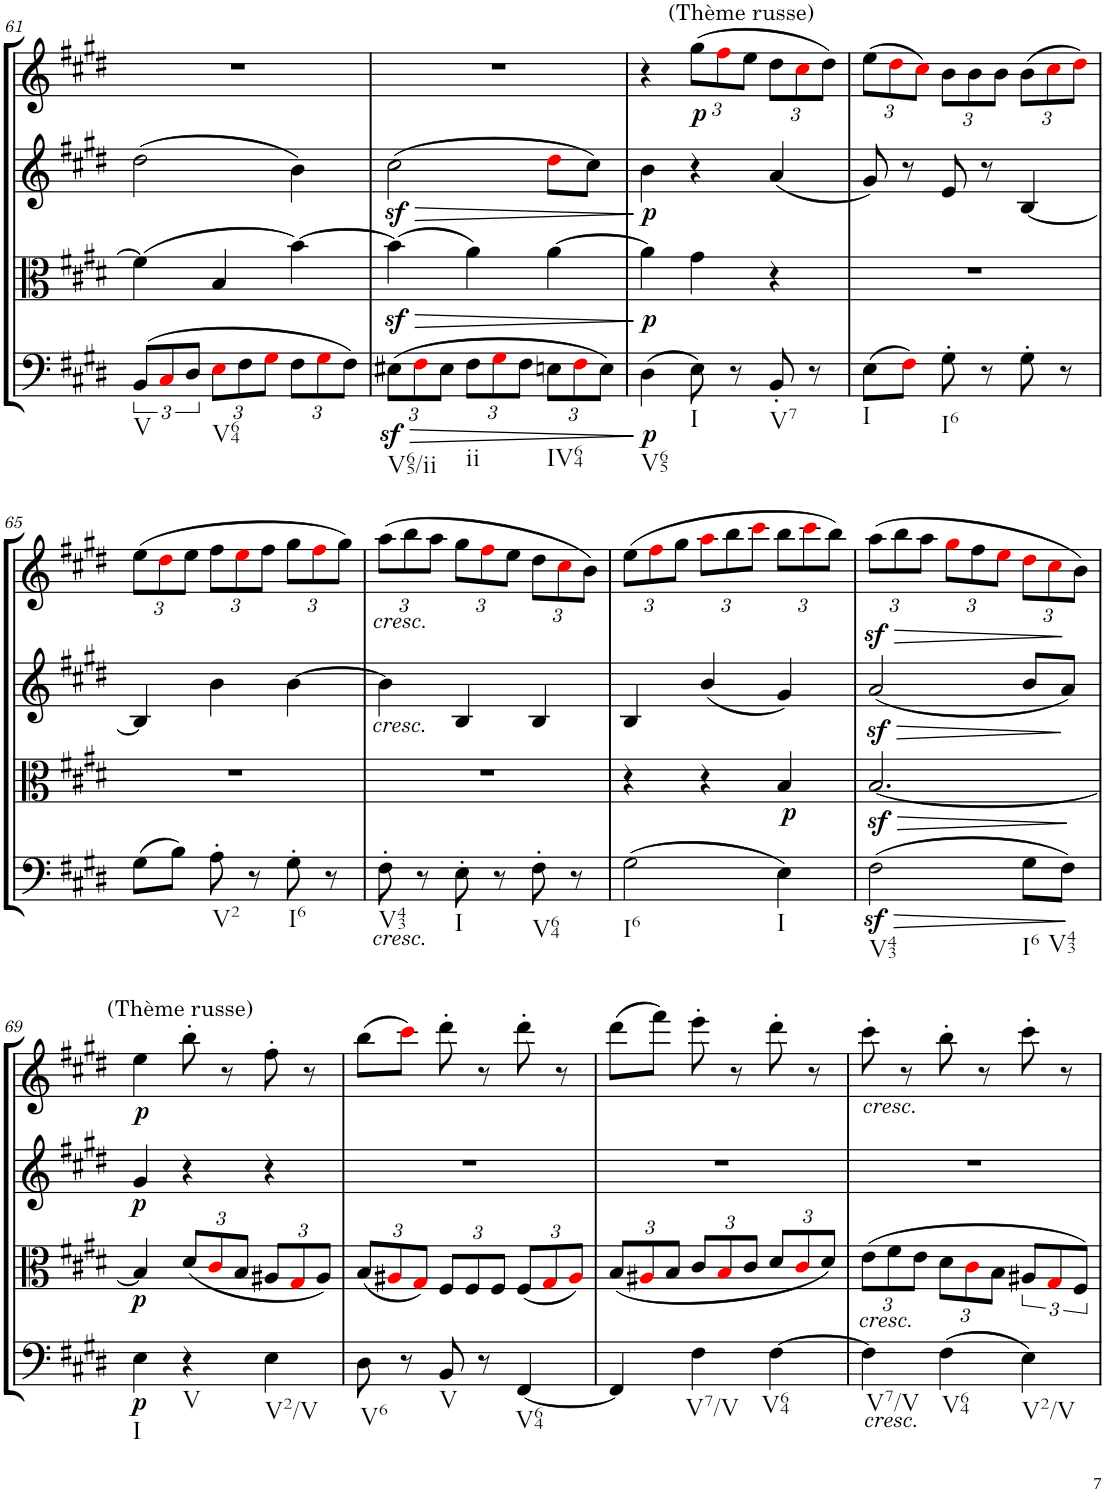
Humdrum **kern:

**kern	**dynam	**kern	**dynam	**kern	**dynam	**kern	**dynam
*part4	*part4	*part3	*part3	*part2	*part2	*part1	*part1
*staff4	*staff4	*staff3	*staff3	*staff2	*staff2	*staff1	*staff1
*I"Violoncello.	*	*I"Viola.	*	*I"Violin II.	*	*I"Violin I.	*
*I'Vc	*	*I'Vla	*	*I'Vln	*	*I'Vln	*
!!LO:PB:g=z
*clefC4	*	*clefC3	*	*clefG2	*	*clefG2	*
*k[f#c#g#d#]	*	*k[f#c#g#d#]	*	*k[f#c#g#d#]	*	*k[f#c#g#d#]	*
*M3/4	*	*M3/4	*	*M3/4	*	*M3/4	*
=61	=61	=61	=61	=61	=61	=61	=61
!LO:TX:b:t=V	!	!	!	!	!	!	!
(12BB/L	.	(4f#\]	.	(2dd#\	.	2.r	.
12C#i/	.	.	.	.	.	.	.
12D#/J	.	.	.	.	.	.	.
*Xbrackettup	*	*	*	*	*	*	*
!LO:TX:b:t=V64	!	!	!	!	!	!	!
12Ei\L	.	4B/	.	.	.	.	.
12F#\	.	.	.	.	.	.	.
12G#i\J	.	.	.	.	.	.	.
12F#\L	.	[4b\)	.	4b\)	.	.	.
12G#i\	.	.	.	.	.	.	.
12F#\J)	.	.	.	.	.	.	.
=62	=62	=62	=62	=62	=62	=62	=62
!LO:TX:b:t=V65/ii	!	!	!	!	!	!	!
!	!LO:HP:b	!	!LO:HP:b	!	!LO:HP:b	!	!
(12E#Xz<\L	>	(4bz<\]	>	(2cc#z<\	>	2.r	.
12F#i\	.	.	.	.	.	.	.
12E#\J	.	.	.	.	.	.	.
!LO:TX:b:t=ii	!	!	!	!	!	!	!
12F#\L	.	4a\)	.	.	.	.	.
12G#i\	.	.	.	.	.	.	.
12F#\J	.	.	.	.	.	.	.
!LO:TX:b:t=IV64	!	!	!	!	!	!	!
12En\L	.	[4a\	.	8dd#i\L	.	.	.
12F#i\	.	.	.	.	.	.	.
.	.	.	.	8cc#\J)	.	.	.
12E\J)	.	.	.	.	.	.	.
.	]	.	]	.	]	.	.
=63	=63	=63	=63	=63	=63	=63	=63
!LO:TX:b:t=V65	!	!	!	!	!	!	!
!	!LO:DY:b	!	!LO:DY:b	!	!LO:DY:b	!	!
(4D#\	p	4a\]	p	4b\	p	4r	.
*	*	*	*	*	*	*Xbrackettup	*
!	!	!	!	!	!	!LO:TX:a:t=(Thème russe)	!
!LO:TX:b:t=I	!	!	!	!	!	!	!
!	!	!	!	!	!	!	!LO:DY:b
8E\)	.	4g#\	.	4r	.	(12gg#\L	p
.	.	.	.	.	.	12ff#i\	.
8r	.	.	.	.	.	.	.
.	.	.	.	.	.	12ee\J	.
!LO:TX:b:t=V7	!	!	!	!	!	!	!
8BB'/	.	4r	.	(4a/	.	12dd#\L	.
.	.	.	.	.	.	12cc#i\	.
8r	.	.	.	.	.	.	.
.	.	.	.	.	.	12dd#\J)	.
=64	=64	=64	=64	=64	=64	=64	=64
!LO:TX:b:t=I	!	!	!	!	!	!	!
(8E\L	.	2.r	.	8g#/)	.	(12ee\L	.
.	.	.	.	.	.	12dd#i\	.
8F#i\J)	.	.	.	8r	.	.	.
.	.	.	.	.	.	12cc#i\J)	.
!LO:TX:b:t=I6	!	!	!	!	!	!	!
8G#'\	.	.	.	8e/	.	12b\L	.
.	.	.	.	.	.	12b\	.
8r	.	.	.	8r	.	.	.
.	.	.	.	.	.	12b\J	.
8G#'\	.	.	.	[4B/	.	(12b\L	.
.	.	.	.	.	.	12cc#i\	.
8r	.	.	.	.	.	.	.
.	.	.	.	.	.	12dd#i\J)	.
!!LO:LB:g=z
=65	=65	=65	=65	=65	=65	=65	=65
(8G#\L	.	2.r	.	4B/]	.	(12ee\L	.
.	.	.	.	.	.	12dd#i\	.
8B\J)	.	.	.	.	.	.	.
.	.	.	.	.	.	12ee\J	.
!LO:TX:b:t=V2	!	!	!	!	!	!	!
8A'\	.	.	.	4b\	.	12ff#\L	.
.	.	.	.	.	.	12eei\	.
8r	.	.	.	.	.	.	.
.	.	.	.	.	.	12ff#\J	.
!LO:TX:b:t=I6	!	!	!	!	!	!	!
8G#'\	.	.	.	[4b\	.	12gg#\L	.
.	.	.	.	.	.	12ff#i\	.
8r	.	.	.	.	.	.	.
.	.	.	.	.	.	12gg#\J)	.
=66	=66	=66	=66	=66	=66	=66	=66
!	!	!	!	!	!	!LO:TX:b:i:t=cresc.	!
!	!	!	!	!LO:TX:b:i:t=cresc.	!	!	!
!LO:TX:b:i:t=cresc.	!	!	!	!	!	!	!
!LO:TX:b:t=V43	!	!	!	!	!	!	!
8F#'\	.	2.r	.	4b\]	.	(12aa\L	.
.	.	.	.	.	.	12bb\	.
8r	.	.	.	.	.	.	.
.	.	.	.	.	.	12aa\J	.
!LO:TX:b:t=I	!	!	!	!	!	!	!
8E'\	.	.	.	4B/	.	12gg#\L	.
.	.	.	.	.	.	12ff#i\	.
8r	.	.	.	.	.	.	.
.	.	.	.	.	.	12ee\J	.
!LO:TX:b:t=V64	!	!	!	!	!	!	!
8F#'\	.	.	.	4B/	.	12dd#\L	.
.	.	.	.	.	.	12cc#i\	.
8r	.	.	.	.	.	.	.
.	.	.	.	.	.	12b\J)	.
=67	=67	=67	=67	=67	=67	=67	=67
!LO:TX:b:t=I6	!	!	!	!	!	!	!
(2G#\	.	4r	.	4B/	.	(12ee\L	.
.	.	.	.	.	.	12ff#i\	.
.	.	.	.	.	.	12gg#\J	.
.	.	4r	.	(4b/	.	12aai\L	.
.	.	.	.	.	.	12bb\	.
.	.	.	.	.	.	12ccc#i\J	.
!LO:TX:b:t=I	!	!	!	!	!	!	!
!	!	!	!LO:DY:b	!	!	!	!
4E\)	.	4B/	p	4g#/)	.	12bb\L	.
.	.	.	.	.	.	12ccc#i\	.
.	.	.	.	.	.	12bb\J)	.
=68	=68	=68	=68	=68	=68	=68	=68
!LO:TX:b:t=V43	!	!	!	!	!	!	!
!	!LO:HP:b	!	!LO:HP:b	!	!LO:HP:b	!	!LO:HP:b
(2F#z<\	>	[2.Bz</	>	(2az</	>	(12aaz<\L	>
.	.	.	.	.	.	12bb\	.
.	.	.	.	.	.	12aa\J	.
.	.	.	.	.	.	12gg#i\L	.
.	.	.	.	.	.	12ff#\	.
.	.	.	.	.	.	12eei\J	.
!LO:TX:b:t=I6	!	!	!	!	!	!	!
!LO:TX:b:t=V43	!	!	!	!	!	!	!
8G#\L	.	.	.	8b/L	.	12dd#i\L	.
.	.	.	.	.	.	12cc#i\	.
8F#\J)	.	.	.	8a/J)	.	.	.
.	.	.	.	.	.	12b\J)	.
.	]	.	]	.	]	.	]
!!LO:LB:g=z
=69	=69	=69	=69	=69	=69	=69	=69
!	!	!	!	!	!	!LO:TX:a:t=(Thème russe)	!
!LO:TX:b:t=I	!	!	!	!	!	!	!
!	!LO:DY:b	!	!LO:DY:b	!	!LO:DY:b	!	!LO:DY:b
4E\	p	4B/]	p	4g#/	p	4ee\	p
*	*	*Xbrackettup	*	*	*	*	*
!LO:TX:b:t=V	!	!	!	!	!	!	!
4r	.	(12d#/L	.	4r	.	8bb'\	.
.	.	12c#i/	.	.	.	.	.
.	.	.	.	.	.	8r	.
.	.	12B/J	.	.	.	.	.
!LO:TX:b:t=V2/V	!	!	!	!	!	!	!
4E\	.	12A#X/L	.	4r	.	8ff#'\	.
.	.	12G#i/	.	.	.	.	.
.	.	.	.	.	.	8r	.
.	.	12A#/J)	.	.	.	.	.
=70	=70	=70	=70	=70	=70	=70	=70
!LO:TX:b:t=V6	!	!	!	!	!	!	!
8D#\	.	(12B/L	.	2.r	.	(8bb\L	.
.	.	12A#Xi/	.	.	.	.	.
8r	.	.	.	.	.	8ccc#i\J)	.
.	.	12G#i/J)	.	.	.	.	.
!LO:TX:b:t=V	!	!	!	!	!	!	!
8BB/	.	12F#/L	.	.	.	8ddd#'\	.
.	.	12F#/	.	.	.	.	.
8r	.	.	.	.	.	8r	.
.	.	12F#/J	.	.	.	.	.
!LO:TX:b:t=V64	!	!	!	!	!	!	!
[4FF#/	.	(12F#/L	.	.	.	8ddd#'\	.
.	.	12G#i/	.	.	.	.	.
.	.	.	.	.	.	8r	.
.	.	12A#i/J)	.	.	.	.	.
=71	=71	=71	=71	=71	=71	=71	=71
4FF#/]	.	(12B/L	.	2.r	.	(8ddd#\L	.
.	.	12A#Xi/	.	.	.	.	.
.	.	.	.	.	.	8fff#\J)	.
.	.	12B/J	.	.	.	.	.
!LO:TX:b:t=V7/V	!	!	!	!	!	!	!
4F#\	.	12c#/L	.	.	.	8eee'\	.
.	.	12Bi/	.	.	.	.	.
.	.	.	.	.	.	8r	.
.	.	12c#/J	.	.	.	.	.
!LO:TX:b:t=V64	!	!	!	!	!	!	!
[4F#\	.	12d#/L	.	.	.	8ddd#'\	.
.	.	12c#i/	.	.	.	.	.
.	.	.	.	.	.	8r	.
.	.	12d#/J)	.	.	.	.	.
=72	=72	=72	=72	=72	=72	=72	=72
!	!	!	!	!	!	!LO:TX:b:i:t=cresc.	!
!	!	!LO:TX:b:i:t=cresc.	!	!	!	!	!
!LO:TX:b:i:t=cresc.	!	!	!	!	!	!	!
!LO:TX:b:t=V7/V	!	!	!	!	!	!	!
4F#\]	.	(12e\L	.	2.r	.	8ccc#'\	.
.	.	12f#\	.	.	.	.	.
.	.	.	.	.	.	8r	.
.	.	12e\J	.	.	.	.	.
!LO:TX:b:t=V64	!	!	!	!	!	!	!
(4F#\	.	12d#\L	.	.	.	8bb'\	.
.	.	12c#i\	.	.	.	.	.
.	.	.	.	.	.	8r	.
.	.	12B\J	.	.	.	.	.
*	*	*brackettup	*	*	*	*	*
!LO:TX:b:t=V2/V	!	!	!	!	!	!	!
4E\)	.	12A#X/L	.	.	.	8ccc#'\	.
.	.	12G#i/	.	.	.	.	.
.	.	.	.	.	.	8r	.
.	.	12F#/J)	.	.	.	.	.
=	=	=	=	=	=	=	=
*-	*-	*-	*-	*-	*-	*-	*-
